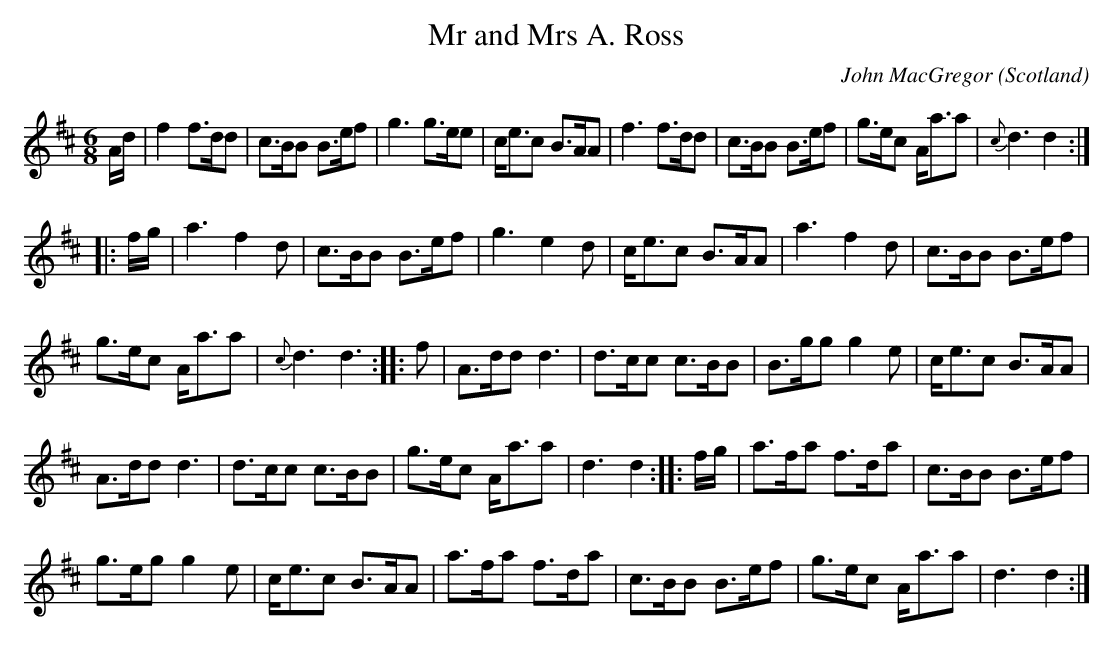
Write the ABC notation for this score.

X:1
T:Mr and Mrs A. Ross
C:John MacGregor
M:6/8
O:Scotland
K:D major
A/d/|\
f2 f>dd|c>BB B>ef|g3 g>ee|c<ec B>AA|\
f3 f>dd|c>BB B>ef|g>ec A<aa|{c}d3 d2::
f/g/|\
a3 f2d|c>BB B>ef|g3 e2d|c<ec B>AA|\
a3 f2d|c>BB B>ef|
g>ec A<aa|{c}d3 d3::\
f|\
A>dd d3|d>cc c>BB|B>gg g2e|c<ec B>AA|
A>dd d3|d>cc c>BB|g>ec A<aa|d3 d2::\
f/g/|\
a>fa f>da|c>BB B>ef|
g>eg g2e|c<ec B>AA|\
a>fa f>da|c>BB B>ef|g>ec A<aa|d3 d2:|\
